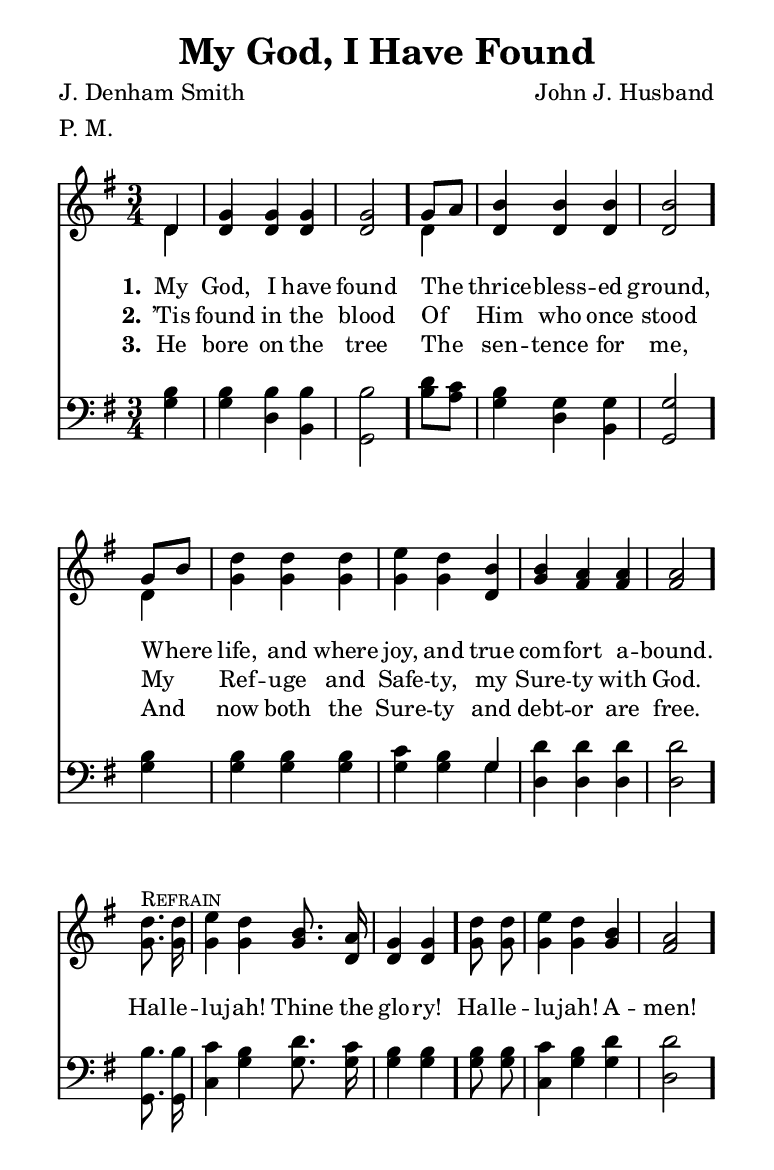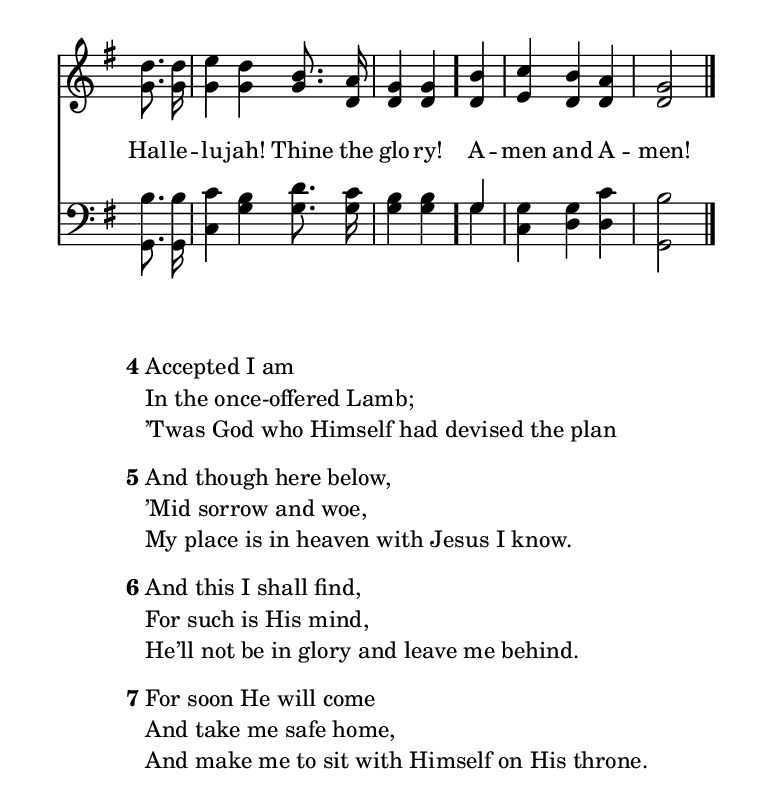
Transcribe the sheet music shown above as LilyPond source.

\include "common/global.ily"
\paper {
  \include "common/paper.ily"
  system-count = #(cond (is-eogsized 4) (#t #f))
}

\header{
  hymnnumber = "242"
  title = "My God, I Have Found"
  tunename = ""
  meter = "P. M."
  poet = "J. Denham Smith"
  composer = "John J. Husband"
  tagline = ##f
}

global = {
  \include "common/overrides.ily"
  \override Staff.TimeSignature.style = #'numbered
  \time 3/4
  \override Score.MetronomeMark.transparent = ##t % hide all fermata changes too
  \tempo 4=100
  \key g \major
  \partial 4
  \autoBeamOff
}

notesSoprano = {
\global
\relative c' {

  d4 | g g g | g2
  g8[ a] | b4 b b | b2
  g8[ b] | d4 d d | e d b | b a a | a2

  \eogbreak
  << s^\markup { \small \caps "Refrain" }
  { d8. d16 | e4 d b8. a16 | g4 g } >>
  d'8 d | e4 d b | a2
  d8. d16 | e4 d b8. a16 | g4 g
  b4 | c b a | g2

  \bar "|."

}
}

notesAlto = {
\global
\relative e' {

  d4 | d d d | d2
  d4 | d d d | d2
  d4 | g g g | g g d | g fis fis | fis2

  g8. g16 | g4 g g8. d16 | d4 d
  g8 g | g4 g g | fis2
  g8. g16 | g4 g g8. d16 | d4 d
  d4 | e d d | d2

}
}

notesTenor = {
\global
\relative a {

  b4 | b b b | b2
  d8[ c] | b4 g g | g2
  b4 | b b b | c b g | d' d d | d2

  b8. b16 | c4 b d8. c16 | b4 b
  b8 b | c4 b d | d2
  b8. b16 | c4 b d8. c16 | b4 b
  g4 | g g c4 | b2

}
}

notesBass = {
\global
\relative f {

  g4 | g d b | g2
  b'8[ a] | g4 d b | g2
  g'4 | g g g | g g g | d d d | d2

  g,8. g16 | c4 g' g8. g16 | g4 g
  g8 g | c,4 g' g | d2
  g,8. g16 | c4 g' g8. g16 | g4 g
  g4 | c, d d | g,2

}
}

Refrain = \lyricmode {

Hal -- le -- lu -- jah! Thine the glo -- ry! \bar "."
Hal -- le -- lu -- jah! A -- men! \bar "."
Hal -- le -- lu -- jah! Thine the glo -- ry! \bar "."
A -- men and A -- men! \bar "."

}

wordsA = \lyricmode {
\set stanza = "1."

My God, I have found \bar "."
The thrice -- bless -- ed ground, \bar "."
Where life, and where joy, and true com -- fort a -- bound. \bar "."

}

wordsB = \lyricmode {
\set stanza = "2."

’Tis found in the blood
Of Him who once stood
My Ref -- uge and Safe -- ty, my Sure -- ty with God.

\Refrain

}

wordsC = \lyricmode {
\set stanza = "3."

He bore on the tree
The sen -- tence for me,
And now both the Sure -- ty and debt -- or are free.

}

wordsD = \markuplist {

\line { Accepted I am }
\line { In the once-offered Lamb; }
\line { ’Twas God who Himself had devised the plan }

}

wordsE = \markuplist {

\line { And though here below, }
\line { ’Mid sorrow and woe, }
\line { My place is in heaven with Jesus I know. }

}

wordsF = \markuplist {

\line { And this I shall find, }
\line { For such is His mind, }
\line { He’ll not be in glory and leave me behind. }

}

wordsG = \markuplist {

\line { For soon He will come }
\line { And take me safe home, }
\line { And make me to sit with Himself on His throne. }

}

\score {
  \context ChoirStaff <<
    \context Staff = upper <<
      \set Staff.autoBeaming = ##f
      \set ChoirStaff.systemStartDelimiter = #'SystemStartBar
      \set ChoirStaff.printPartCombineTexts = ##f
      \partcombine #'(2 . 9) \notesSoprano \notesAlto
      \context NullVoice = sopranos { \voiceOne << \notesSoprano >> }
      \context NullVoice = altos { \voiceTwo << \notesAlto >> }
      \context Lyrics = one   \lyricsto sopranos \wordsA
      \context Lyrics = two   \lyricsto sopranos \wordsB
      \context Lyrics = three \lyricsto sopranos \wordsC
    >>
    \context Staff = men <<
      \clef bass
      \set ChoirStaff.printPartCombineTexts = ##f
      \partcombine #'(2 . 9) \notesTenor \notesBass
      \context NullVoice = tenors { \voiceOne << \notesTenor >> }
      \context NullVoice = basses { \voiceTwo << \notesBass >> }
    >>
  >>
  \layout {
    \include "common/layout.ily"
  }
  \midi{
    \include "common/midi.ily"
  }
}

\noPageBreak

\markup { \fill-line { \column {
  \line{ \bold 4 \column { \wordsD } } \combine \null \vspace #0.4
  \line{ \bold 5 \column { \wordsE } } \combine \null \vspace #0.4
  \line{ \bold 6 \column { \wordsF } } \combine \null \vspace #0.4
  \line{ \bold 7 \column { \wordsG } } \combine \null \vspace #0.4
} } }

\version "2.19.49"  % necessary for upgrading to future LilyPond versions.

% vi:set et ts=2 sw=2 ai nocindent syntax=lilypond:
